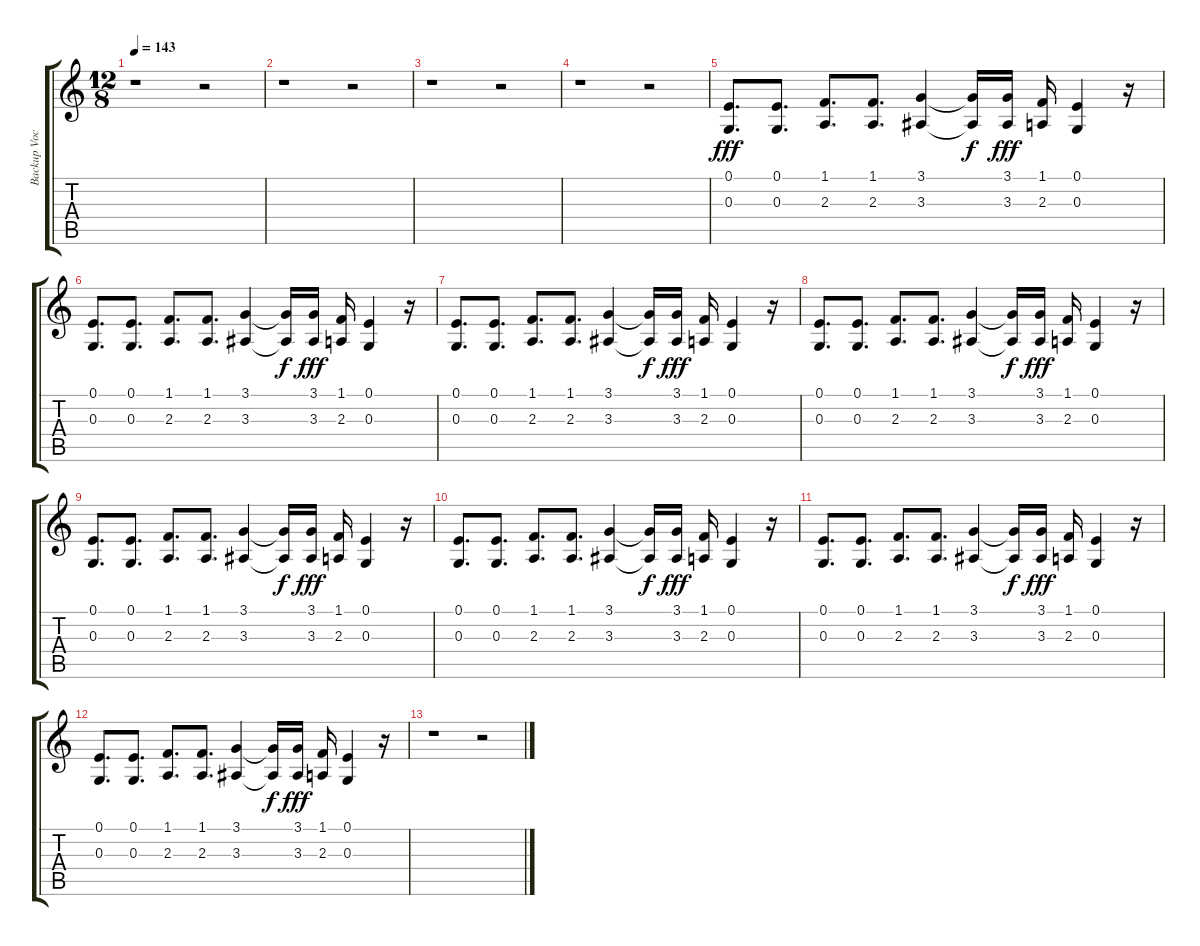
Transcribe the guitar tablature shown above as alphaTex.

\track ("Backup Vocals" "Backup Voc") {instrument pad4choir}
\staff {score tabs}
\tuning (E4 B3 G3 D3 A2 E2) {hide}
\ts (12 8)
\tempo 143
\clef g2
\ks c
r.1{dy fff} r.2 |
r.1 r.2 |
r.1 r.2 |
r.1 r.2 |
(0.1 0.3).8{d} (0.1 0.3).8{d} (1.1 2.3).8{d} (1.1 2.3).8{d} (3.1 3.3).4 (3.1{t} 3.3{t}).16{dy f} (3.1 3.3).16{dy fff} (1.1 2.3).16 (0.1 0.3).4 r.16 |
(0.1 0.3).8{d} (0.1 0.3).8{d} (1.1 2.3).8{d} (1.1 2.3).8{d} (3.1 3.3).4 (3.1{t} 3.3{t}).16{dy f} (3.1 3.3).16{dy fff} (1.1 2.3).16 (0.1 0.3).4 r.16 |
(0.1 0.3).8{d} (0.1 0.3).8{d} (1.1 2.3).8{d} (1.1 2.3).8{d} (3.1 3.3).4 (3.1{t} 3.3{t}).16{dy f} (3.1 3.3).16{dy fff} (1.1 2.3).16 (0.1 0.3).4 r.16 |
(0.1 0.3).8{d} (0.1 0.3).8{d} (1.1 2.3).8{d} (1.1 2.3).8{d} (3.1 3.3).4 (3.1{t} 3.3{t}).16{dy f} (3.1 3.3).16{dy fff} (1.1 2.3).16 (0.1 0.3).4 r.16 |
(0.1 0.3).8{d} (0.1 0.3).8{d} (1.1 2.3).8{d} (1.1 2.3).8{d} (3.1 3.3).4 (3.1{t} 3.3{t}).16{dy f} (3.1 3.3).16{dy fff} (1.1 2.3).16 (0.1 0.3).4 r.16 |
(0.1 0.3).8{d} (0.1 0.3).8{d} (1.1 2.3).8{d} (1.1 2.3).8{d} (3.1 3.3).4 (3.1{t} 3.3{t}).16{dy f} (3.1 3.3).16{dy fff} (1.1 2.3).16 (0.1 0.3).4 r.16 |
(0.1 0.3).8{d} (0.1 0.3).8{d} (1.1 2.3).8{d} (1.1 2.3).8{d} (3.1 3.3).4 (3.1{t} 3.3{t}).16{dy f} (3.1 3.3).16{dy fff} (1.1 2.3).16 (0.1 0.3).4 r.16 |
(0.1 0.3).8{d} (0.1 0.3).8{d} (1.1 2.3).8{d} (1.1 2.3).8{d} (3.1 3.3).4 (3.1{t} 3.3{t}).16{dy f} (3.1 3.3).16{dy fff} (1.1 2.3).16 (0.1 0.3).4 r.16 |
r.1 r.2
